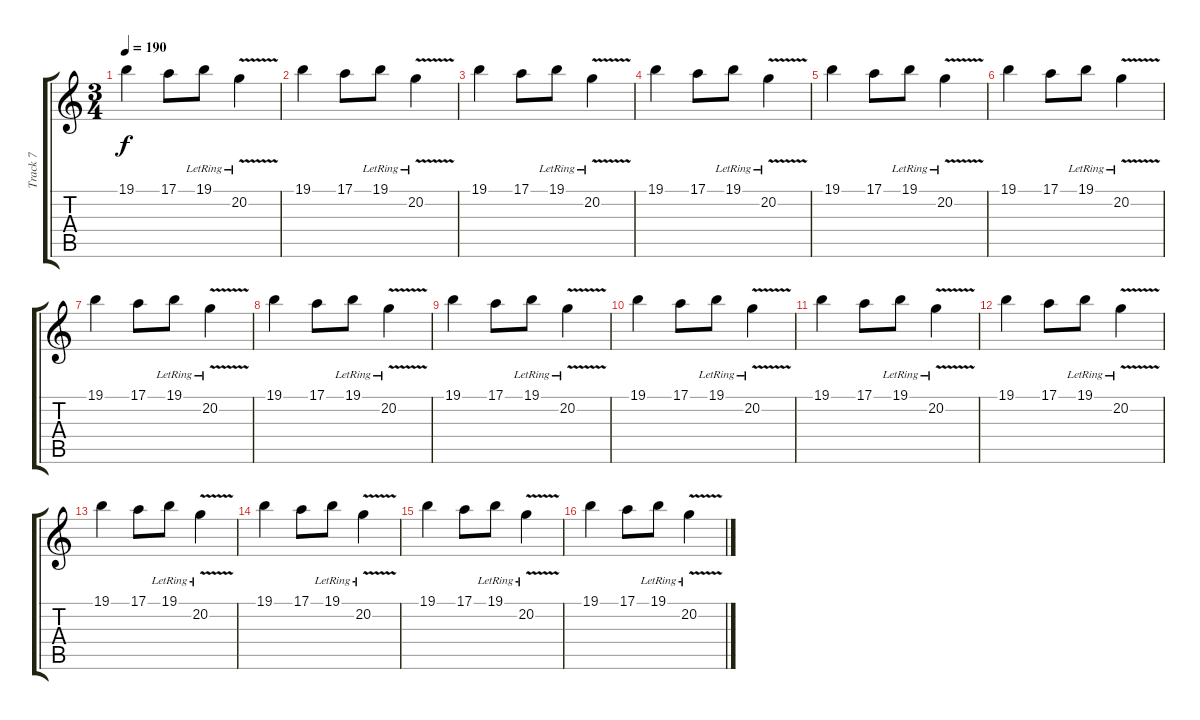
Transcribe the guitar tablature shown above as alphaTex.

\track ("Track 7" "Track 7") {instrument stringensemble1}
\staff {score tabs}
\tuning (E4 B3 G3 D3 A2 E2) {hide}
\ts (3 4)
\tempo 190
\clef g2
\ks c
19.1.4{dy f} 17.1.8 19.1{lr}.8 20.2{v lr}.4 |
19.1.4 17.1.8 19.1{lr}.8 20.2{v lr}.4 |
19.1.4 17.1.8 19.1{lr}.8 20.2{v lr}.4 |
19.1.4 17.1.8 19.1{lr}.8 20.2{v lr}.4 |
19.1.4 17.1.8 19.1{lr}.8 20.2{v lr}.4 |
19.1.4 17.1.8 19.1{lr}.8 20.2{v lr}.4 |
19.1.4 17.1.8 19.1{lr}.8 20.2{v lr}.4 |
19.1.4 17.1.8 19.1{lr}.8 20.2{v lr}.4 |
19.1.4 17.1.8 19.1{lr}.8 20.2{v lr}.4 |
19.1.4 17.1.8 19.1{lr}.8 20.2{v lr}.4 |
19.1.4 17.1.8 19.1{lr}.8 20.2{v lr}.4 |
19.1.4 17.1.8 19.1{lr}.8 20.2{v lr}.4 |
19.1.4 17.1.8 19.1{lr}.8 20.2{v lr}.4 |
19.1.4 17.1.8 19.1{lr}.8 20.2{v lr}.4 |
19.1.4 17.1.8 19.1{lr}.8 20.2{v lr}.4 |
19.1.4 17.1.8 19.1{lr}.8 20.2{v lr}.4
